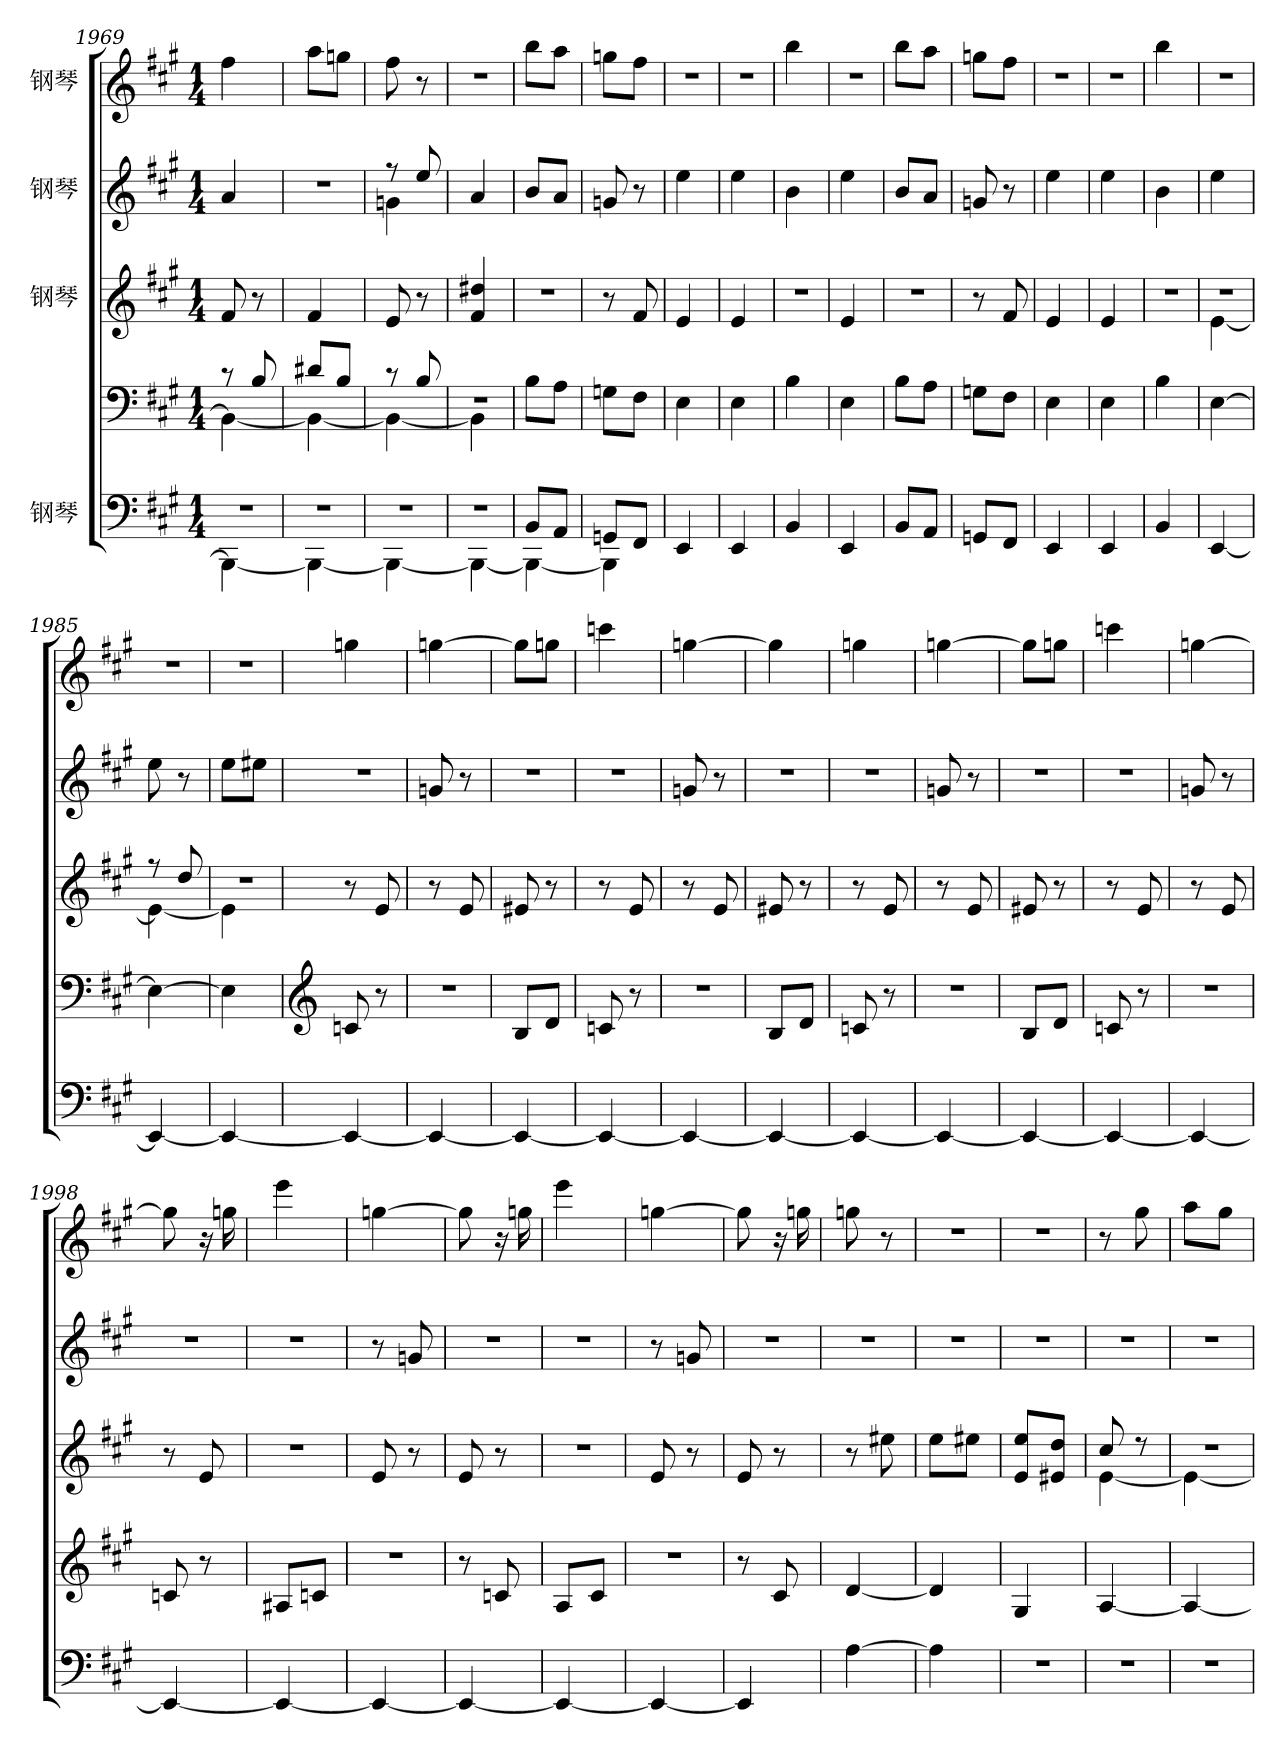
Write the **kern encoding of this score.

**kern	**kern	**kern	**kern	**kern
*part4	*part4	*part3	*part2	*part1
*staff5	*staff4	*staff3	*staff2	*staff1
*I"钢琴	*	*I"钢琴	*I"钢琴	*I"钢琴
*clefF4	*clefF4	*clefG2	*clefG2	*clefG2
*k[f#c#g#]	*k[f#c#g#]	*k[f#c#g#]	*k[f#c#g#]	*k[f#c#g#]
*M1/4	*M1/4	*M1/4	*M1/4	*M1/4
=1969	=1969	=1969	=1969	=1969
*^	*^	*	*	*
4r	4BBB\_	8r	4BB\_	8f#/	4a/	4ff#\
.	.	8B/	.	8r	.	.
=1970	=1970	=1970	=1970	=1970	=1970	=1970
4r	4BBB\_	8d#X/L	4BB\_	4f#/	4r	8aa\L
.	.	8B/J	.	.	.	8ggn\J
=1971	=1971	=1971	=1971	=1971	=1971	=1971
*	*	*	*	*	*^	*
4r	4BBB\_	8r	4BB\_	8e/	8r	4gn\	8ff#\
.	.	8B/	.	8r	8ee/	.	8r
*	*	*	*	*	*v	*v	*
=1972	=1972	=1972	=1972	=1972	=1972	=1972
4r	4BBB\_	4r	4BB\]	4f#/ 4dd#X/	4a/	4r
*	*	*v	*v	*	*	*
=1973	=1973	=1973	=1973	=1973	=1973
8BB/L	4BBB\_	8B\L	4r	8b/L	8bb\L
8AA/J	.	8A\J	.	8a/J	8aa\J
!!LO:PB:g=z
=1974	=1974	=1974	=1974	=1974	=1974
8GGn/L	4BBB\]	8Gn\L	8r	8gn/	8ggn\L
8FF#/J	.	8F#\J	8f#/	8r	8ff#\J
*v	*v	*	*	*	*
=1975	=1975	=1975	=1975	=1975
4EE/	4E\	4e/	4ee\	4r
=1976	=1976	=1976	=1976	=1976
4EE/	4E\	4e/	4ee\	4r
=1977	=1977	=1977	=1977	=1977
4BB/	4B\	4r	4b\	4bb\
=1978	=1978	=1978	=1978	=1978
4EE/	4E\	4e/	4ee\	4r
=1979	=1979	=1979	=1979	=1979
8BB/L	8B\L	4r	8b/L	8bb\L
8AA/J	8A\J	.	8a/J	8aa\J
=1980	=1980	=1980	=1980	=1980
8GGn/L	8Gn\L	8r	8gn/	8ggn\L
8FF#/J	8F#\J	8f#/	8r	8ff#\J
=1981	=1981	=1981	=1981	=1981
4EE/	4E\	4e/	4ee\	4r
=1982	=1982	=1982	=1982	=1982
4EE/	4E\	4e/	4ee\	4r
=1983	=1983	=1983	=1983	=1983
4BB/	4B\	4r	4b\	4bb\
=1984	=1984	=1984	=1984	=1984
*	*	*^	*	*
[4EE/	[4E\	4r	[4e\	4ee\	4r
=1985	=1985	=1985	=1985	=1985	=1985
4EE/_	4E\_	8r	4e\_	8ee\	4r
.	.	8dd/	.	8r	.
!!LO:LB:g=z
=1986	=1986	=1986	=1986	=1986	=1986
4EE/_	4E\]	4r	4e\]	8ee\L	4r
.	.	.	.	8ee#X\J	.
*	*	*v	*v	*	*
=1987	=1987	=1987	=1987	=1987
*	*clefG2	*	*	*
4EE/_	8cn/	8r	4r	4ggn\
.	8r	8e/	.	.
=1988	=1988	=1988	=1988	=1988
4EE/_	4r	8r	8gn/	[4ggn\
.	.	8e/	8r	.
=1989	=1989	=1989	=1989	=1989
4EE/_	8B/L	8e#X/	4r	8gg\L]
.	8d/J	8r	.	8ggn\J
=1990	=1990	=1990	=1990	=1990
4EE/_	8cn/	8r	4r	4cccn\
.	8r	8e/	.	.
=1991	=1991	=1991	=1991	=1991
4EE/_	4r	8r	8gn/	[4ggn\
.	.	8e/	8r	.
=1992	=1992	=1992	=1992	=1992
4EE/_	8B/L	8e#X/	4r	4gg\]
.	8d/J	8r	.	.
=1993	=1993	=1993	=1993	=1993
4EE/_	8cn/	8r	4r	4ggn\
.	8r	8e/	.	.
=1994	=1994	=1994	=1994	=1994
4EE/_	4r	8r	8gn/	[4ggn\
.	.	8e/	8r	.
!!LO:PB:g=z
=1995	=1995	=1995	=1995	=1995
4EE/_	8B/L	8e#X/	4r	8gg\L]
.	8d/J	8r	.	8ggn\J
=1996	=1996	=1996	=1996	=1996
4EE/_	8cn/	8r	4r	4cccn\
.	8r	8e/	.	.
=1997	=1997	=1997	=1997	=1997
4EE/_	4r	8r	8gn/	[4ggn\
.	.	8e/	8r	.
=1998	=1998	=1998	=1998	=1998
4EE/_	8cn/	8r	4r	8gg\]
.	8r	8e/	.	16r
.	.	.	.	16ggn\
=1999	=1999	=1999	=1999	=1999
4EE/_	8A#X/L	4r	4r	4eee\
.	8cn/J	.	.	.
=2000	=2000	=2000	=2000	=2000
4EE/_	4r	8e/	8r	[4ggn\
.	.	8r	8gn/	.
=2001	=2001	=2001	=2001	=2001
4EE/_	8r	8e/	4r	8gg\]
.	8cn/	8r	.	16r
.	.	.	.	16ggn\
=2002	=2002	=2002	=2002	=2002
4EE/_	8A/L	4r	4r	4eee\
.	8c#/J	.	.	.
=2003	=2003	=2003	=2003	=2003
4EE/_	4r	8e/	8r	[4ggn\
.	.	8r	8gn/	.
!!LO:LB:g=z
=2004	=2004	=2004	=2004	=2004
4EE/]	8r	8e/	4r	8gg\]
.	8c#/	8r	.	16r
.	.	.	.	16ggn\
=2005	=2005	=2005	=2005	=2005
[4A\	[4d/	8r	4r	8ggn\
.	.	8ee#X\	.	8r
=2006	=2006	=2006	=2006	=2006
4A\]	4d/]	8ee\L	4r	4r
.	.	8ee#X\J	.	.
=2007	=2007	=2007	=2007	=2007
4r	4G#/	8e/ 8ee/L	4r	4r
.	.	8e#X/ 8dd/J	.	.
=2008	=2008	=2008	=2008	=2008
*	*	*^	*	*
4r	[4A/	8cc#/	[4e\	4r	8r
.	.	8r	.	.	8gg#\
=2009	=2009	=2009	=2009	=2009	=2009
4r	4A/_	4r	4e\_	4r	8aa\L
.	.	.	.	.	8gg#\J
*	*	*v	*v	*	*
=	=	=	=	=
*-	*-	*-	*-	*-
